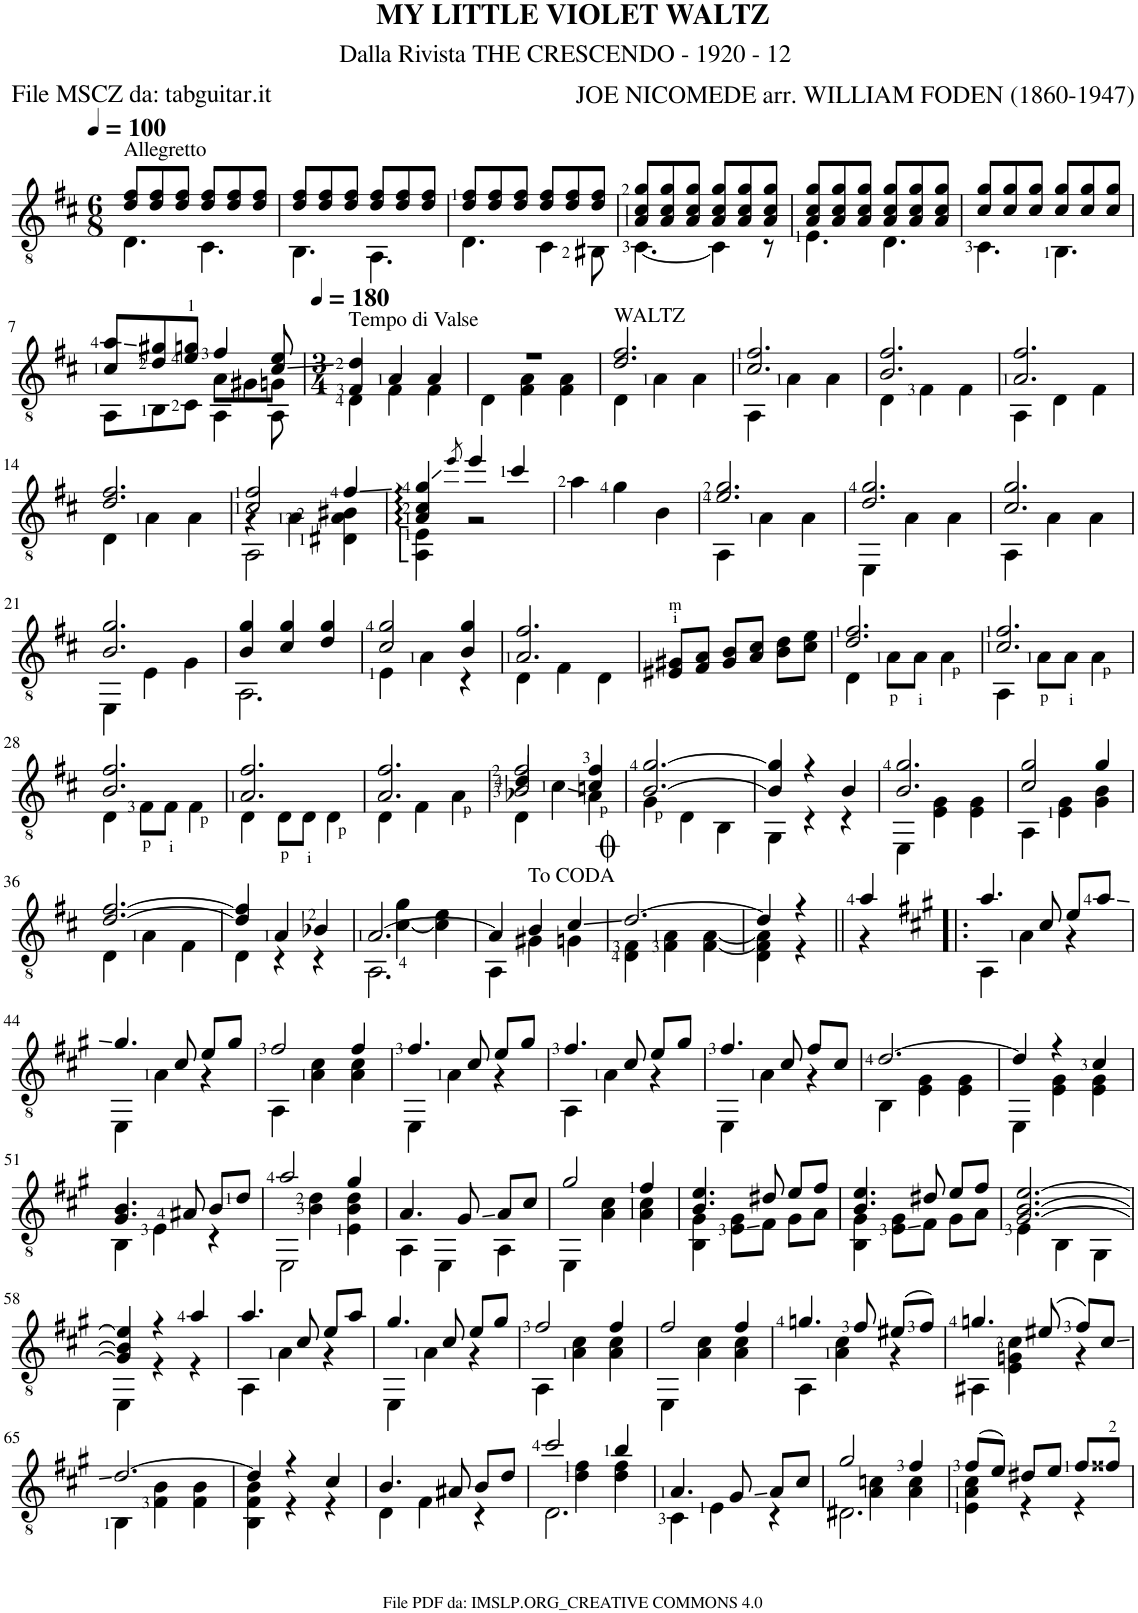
**kern
*part1
*staff1
*I"Guitar
*I'Guit.
*clefGv2
*k[f#c#]
*M6/8
*MM100
=1
*^
!LO:TX:a:t=Allegretto	!
8d/ 8f#/L	4.D\
8d/ 8f#/	.
8d/ 8f#/J	.
8d/ 8f#/L	4.C#\
8d/ 8f#/	.
8d/ 8f#/J	.
=2	=2
8d/ 8f#/L	4.BB\
8d/ 8f#/	.
8d/ 8f#/J	.
8d/ 8f#/L	4.AA\
8d/ 8f#/	.
8d/ 8f#/J	.
=3	=3
8d/ 8f#/L	4.D\
8d/ 8f#/	.
8d/ 8f#/J	.
8d/ 8f#/L	4C#\
8d/ 8f#/	.
8d/ 8f#/J	8BB#X\
=4	=4
8A/ 8c#/ 8g/L	[4.C#\
8A/ 8c#/ 8g/	.
8A/ 8c#/ 8g/J	.
8A/ 8c#/ 8g/L	4C#\]
8A/ 8c#/ 8g/	.
8A/ 8c#/ 8g/J	8r
=5	=5
8A/ 8c#/ 8g/L	4.E\
8A/ 8c#/ 8g/	.
8A/ 8c#/ 8g/J	.
8A/ 8c#/ 8g/L	4.D\
8A/ 8c#/ 8g/	.
8A/ 8c#/ 8g/J	.
=6	=6
8c#/ 8g/L	4.C#\
8c#/ 8g/	.
8c#/ 8g/J	.
8c#/ 8g/L	4.BB\
8c#/ 8g/	.
8c#/ 8g/J	.
!!LO:LB:g=z	!!
=7	=7
*	*^
8c#/ 8a/L	8AA\L	4.ryy
8d/ 8g#X/	8BB\	.
8e/ 8gn/J	8C#\J	.
4f#/	4AA\	8A\L
.	.	8G#X\
8c#/ 8e/	8AA\	8Gn\J
*v	*v	*v
=8
*M3/4
*MM180
*^
*	*^
!LO:TX:a:t=Tempo di Valse	!	!
*	*v	*v
4F#/ 4d/	4D\
4A/	4F#\
4A/	4F#\
=9	=9
2.r	4D\
.	4F#\ 4A\
.	4F#\ 4A\
=10	=10
!LO:TX:a:t=WALTZ	!
2.d/ 2.f#/	4D\
.	4A\
.	4A\
=11	=11
2.c#/ 2.f#/	4AA\
.	4A\
.	4A\
=12	=12
2.B/ 2.f#/	4D\
.	4F#\
.	4F#\
=13	=13
2.A/ 2.f#/	4AA\
.	4D\
.	4F#\
!!LO:LB:g=z	!!
=14	=14
2.d/ 2.f#/	4D\
.	4A\
.	4A\
=15	=15
*	*^
2c#/ 2f#/	4r	2AA\
.	4A\	.
4f#/	4D#X\ 4A\ 4B#X\	4ryy
*	*v	*v
=16	=16
4A/ 4c#/ 4g/	4AA\: 4E\:
8qee/	.
4ee/	2r
4cc#/	.
*v	*v
=17
4a\
4g\
4B\
=18
*^
2.e/ 2.g/	4AA\
.	4A\
.	4A\
=19	=19
2.d/ 2.g/	4EE\
.	4A\
.	4A\
=20	=20
2.c#/ 2.g/	4AA\
.	4A\
.	4A\
!!LO:LB:g=z	!!
=21	=21
2.B/ 2.g/	4EE\
.	4E\
.	4G\
=22	=22
4B/ 4g/	2.AA\
4c#/ 4g/	.
4d/ 4g/	.
=23	=23
2c#/ 2g/	4E\
.	4A\
4B/ 4g/	4r
=24	=24
2.A/ 2.f#/	4D\
.	4F#\
.	4D\
*v	*v
=25
8E#X/ 8G#X/L
8F#/ 8A/J
8G#/ 8B/L
8A/ 8c#/J
8B\ 8d\L
8c#\ 8e\J
=26
*^
2.d/ 2.f#/	4D\
.	8A\L
.	8A\J
.	4A\
=27	=27
2.c#/ 2.f#/	4AA\
.	8A\L
.	8A\J
.	4A\
!!LO:LB:g=z	!!
=28	=28
2.B/ 2.f#/	4D\
.	8F#\L
.	8F#\J
.	4F#\
=29	=29
2.A/ 2.f#/	4D\
.	8D\L
.	8D\J
.	4D\
=30	=30
2.A/ 2.f#/	4D\
.	4F#\
.	4A\
=31	=31
*	*^
2B-X/ 2f#/	4D\	4d/
.	4c#\	2ryy
4cn/ 4f#/	4A\	.
*	*v	*v
=32	=32
[2.B/ [2.g/	4G\
.	4D\
.	4BB\
=33	=33
4B/] 4g/]	4GG\
4r	4r
4B/	4r
=34	=34
2.B/ 2.g/	4EE\
.	4E\ 4G\
.	4E\ 4G\
=35	=35
2c#/ 2g/	4AA\
.	4E\ 4G\
4g/	4G\ 4B\
!!LO:LB:g=z	!!
=36	=36
[2.d/ [2.f#/	4D\
.	4A\
.	4F#\
=37	=37
4d/] 4f#/]	4D\
4A/	4r
4B-X/	4r
=38	=38
*	*^
[2.A/	4ryy	2.AA\
.	[4c#\ 4g\	.
.	4c#\] 4e\	.
*	*v	*v
=39	=39
4A/]	4AA\
4B/	4G#X\
4c#/	4Gn\
=40	=40
[2.d/	4D\ 4F#\
.	4F#\ 4A\
.	[4F#\ [4A\
=41	=41
4d/]	4D\ 4F#\] 4A\]
4r	4r
=42||	=42||
4a/	4r
=43!|:	=43!|:
*k[f#c#g#]	*
4.a/	4AA\
.	4A\
8c#/	.
8e/L	4r
8a/J	.
!!LO:LB:g=z	!!
=44	=44
4.g#/	4EE\
.	4A\
8c#/	.
8e/L	4r
8g#/J	.
=45	=45
2f#/	4AA\
.	4A\ 4c#\
4f#/	4A\ 4c#\
=46	=46
4.f#/	4EE\
.	4A\
8c#/	.
8e/L	4r
8g#/J	.
=47	=47
4.f#/	4AA\
.	4A\
8c#/	.
8e/L	4r
8g#/J	.
=48	=48
4.f#/	4EE\
.	4A\
8c#/	.
8f#/L	4r
8c#/J	.
=49	=49
[2.d/	4BB\
.	4E\ 4G#\
.	4E\ 4G#\
=50	=50
4d/]	4EE\
4r	4E\ 4G#\
4c#/	4E\ 4G#\
!!LO:LB:g=z	!!
=51	=51
4.G#/ 4.B/	4BB\
.	4E\
8A#X/	.
8B/L	4r
8d/J	.
=52	=52
*	*^
2a/	4ryy	2EE\
.	4B\ 4d\	.
4g#/	4B\ 4d\	4E\
*	*v	*v
=53	=53
4.A/	4AA\
.	4EE\
8G#/	.
8A/L	4AA\
8c#/J	.
=54	=54
2g#/	4EE\
.	4A\ 4c#\
4f#/	4A\ 4c#\
=55	=55
4.B/ 4.e/	4BB\ 4G#\
.	8E\ 8G#\L
8d#X/	8F#\J
8e/L	8G#\L
8f#/J	8A\J
=56	=56
4.B/ 4.e/	4BB\ 4G#\
.	8E\ 8G#\L
8d#X/	8F#\J
8e/L	8G#\L
8f#/J	8A\J
=57	=57
[2.G#/ [2.B/ [2.e/	4E\
.	4BB\
.	4GG#\
!!LO:LB:g=z	!!
=58	=58
4G#/] 4B/] 4e/]	4EE\
4r	4r
4a/	4r
=59	=59
4.a/	4AA\
.	4A\
8c#/	.
8e/L	4r
8a/J	.
=60	=60
4.g#/	4EE\
.	4A\
8c#/	.
8e/L	4r
8g#/J	.
=61	=61
2f#/	4AA\
.	4A\ 4c#\
4f#/	4A\ 4c#\
=62	=62
2f#/	4EE\
.	4A\ 4c#\
4f#/	4A\ 4c#\
=63	=63
4.gn/	4AA\
.	4A\ 4c#\
8f#/	.
(8e#X/L	4r
8f#/J)	.
=64	=64
4.gn/	4AA#X\
.	4E\ 4Gn\ 4c#\
(8e#X/	.
8f#/L)	4r
8c#/J	.
!!LO:LB:g=z	!!
=65	=65
[2.d/	4BB\
.	4F#\ 4B\
.	4F#\ 4B\
=66	=66
4d/]	4BB\ 4F#\ 4B\
4r	4r
4c#/	4r
=67	=67
4.B/	4D\
.	4F#\
8A#X/	.
8B/L	4r
8d/J	.
=68	=68
*	*^
2cc#/	4ryy	2.D\
.	4d\ 4f#\	.
4b/	4d\ 4f#\	.
*	*v	*v
=69	=69
4.A/	4C#\
.	4E\
8G#/	.
8A/L	4r
8c#/J	.
=70	=70
*	*^
2g#/	4ryy	2.D#X\
.	4A\ 4cn\	.
4f#/	4A\ 4c\	.
*	*v	*v
=71	=71
(8f#/L	4E\ 4A\ 4c#\
8e/J)	.
8d#X/L	4r
8e/J	.
8f#/L	4r
8f##X/J	.
*v	*v
=
*-
